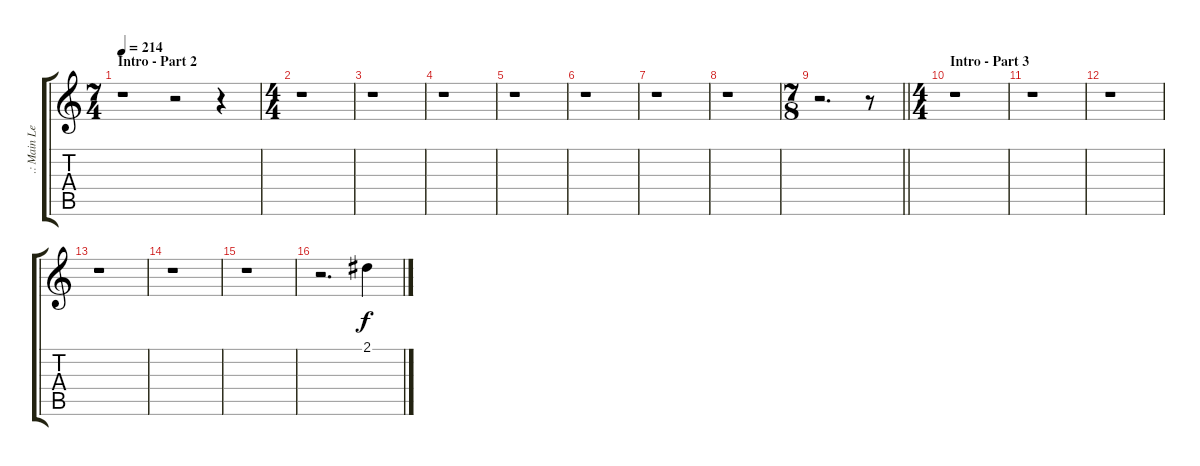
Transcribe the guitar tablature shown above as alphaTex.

\track (".: Main Lead Guitar :." ".: Main Le") {instrument distortionguitar}
\staff {score tabs}
\tuning (Db4 Ab3 E3 B2 Gb2 Db2) {hide}
\ts (7 4)
\section ("" "Intro - Part 2")
\tempo 214
\clef g2
\ks c
r.1{dy f} r.2 r.4 |
\ts (4 4)
r.1 |
r.1 |
r.1 |
r.1 |
r.1 |
r.1 |
r.1 |
\ts (7 8)
\barLineRight lightlight
r.2{d} r.8 |
\ts (4 4)
\section ("" "Intro - Part 3")
r.1 |
r.1 |
r.1 |
r.1 |
r.1 |
r.1 |
r.2{d} 2.1{ss}.4
